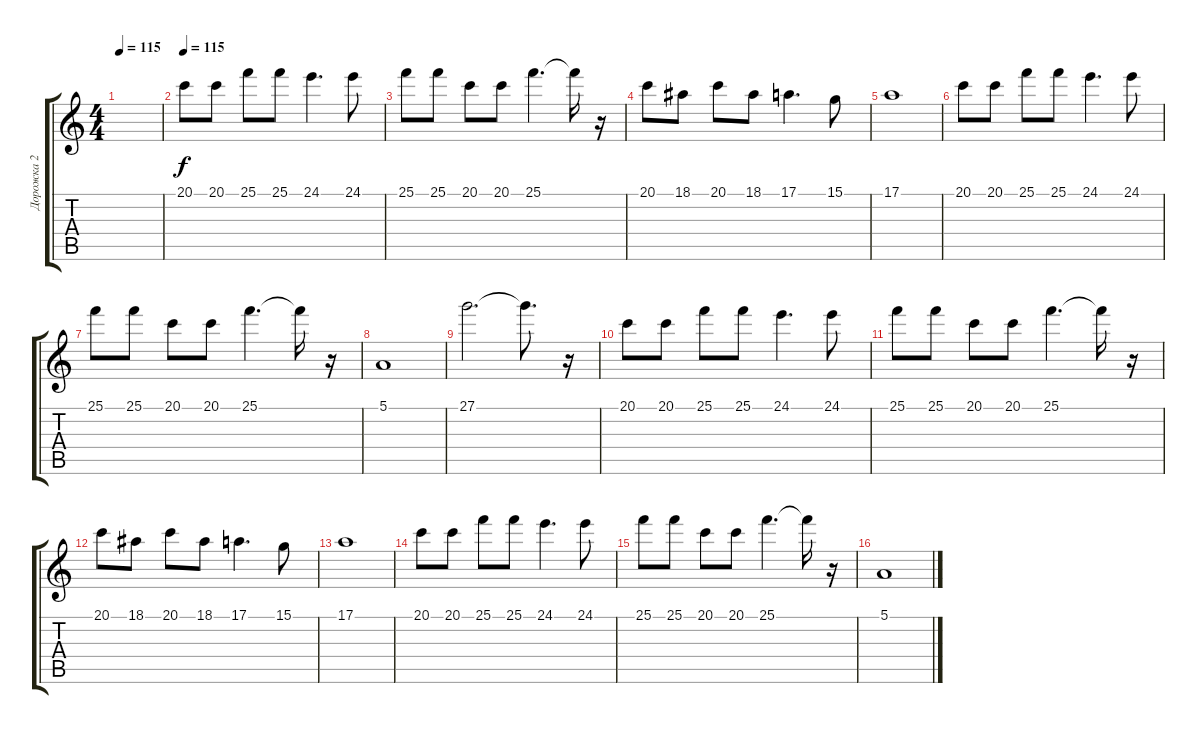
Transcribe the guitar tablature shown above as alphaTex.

\track ("Дорожка 2" "Дорожка 2") {instrument pad1newage}
\staff {score tabs}
\tuning (E4 B3 G3 D3 A2 E2) {hide}
\ts (4 4)
\tempo 115
\clef g2
\ks c
|
\tempo 115
20.1.8 20.1.8 25.1.8 25.1.8 24.1.4{d} 24.1.8 |
25.1.8 25.1.8 20.1.8 20.1.8 25.1.4{d} 25.1{t}.16 r.16 |
20.1.8 18.1.8 20.1.8 18.1.8 17.1.4{d} 15.1.8 |
17.1.1 |
20.1.8 20.1.8 25.1.8 25.1.8 24.1.4{d} 24.1.8 |
25.1.8 25.1.8 20.1.8 20.1.8 25.1.4{d} 25.1{t}.16 r.16 |
5.1.1 |
27.1.2{d} 27.1{t}.8{d} r.16 |
20.1.8 20.1.8 25.1.8 25.1.8 24.1.4{d} 24.1.8 |
25.1.8 25.1.8 20.1.8 20.1.8 25.1.4{d} 25.1{t}.16 r.16 |
20.1.8 18.1.8 20.1.8 18.1.8 17.1.4{d} 15.1.8 |
17.1.1 |
20.1.8 20.1.8 25.1.8 25.1.8 24.1.4{d} 24.1.8 |
25.1.8 25.1.8 20.1.8 20.1.8 25.1.4{d} 25.1{t}.16 r.16 |
5.1.1
